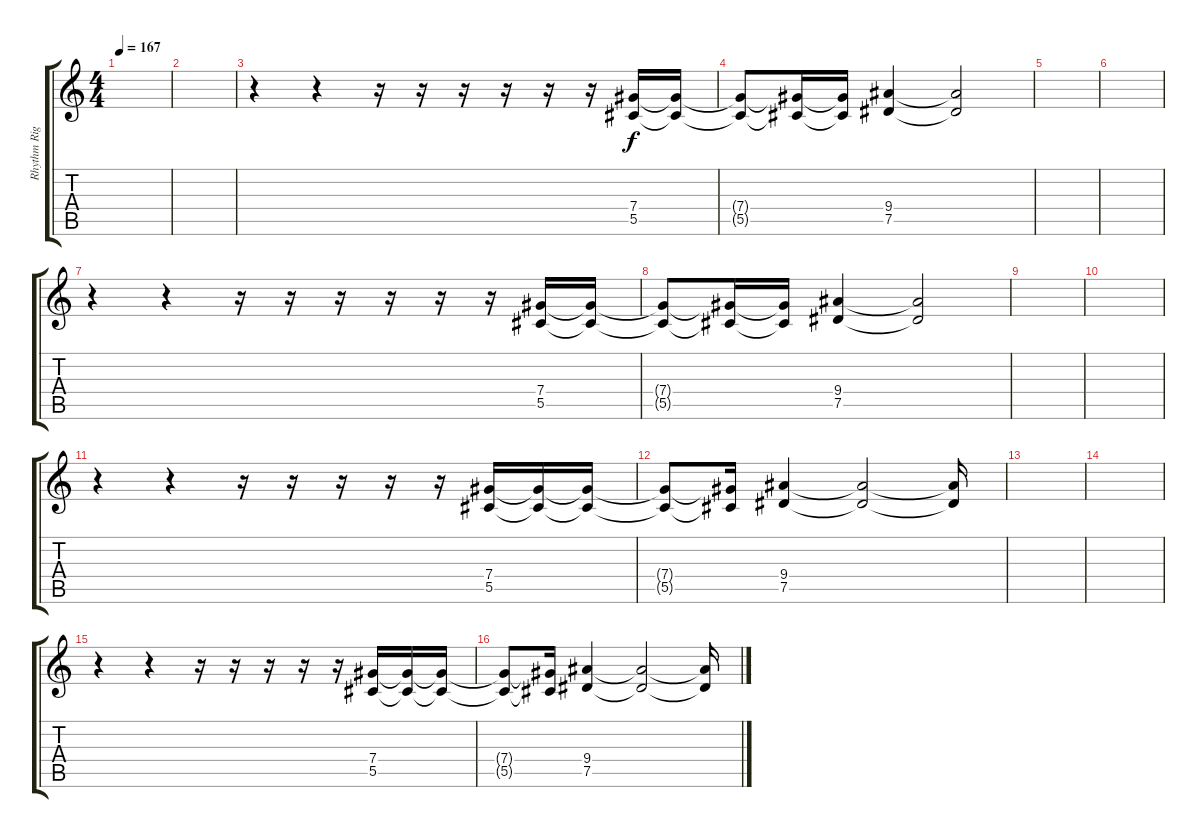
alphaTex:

\track ("Rhythm Right" "Rhythm Rig") {instrument distortionguitar}
\staff {score tabs}
\tuning (Eb4 Bb3 Gb3 Db3 Ab2 Eb2) {hide}
\ts (4 4)
\tempo 167
\clef g2
\ks c
|
|
r.4 r.4 r.16 r.16 r.16 r.16 r.16 r.16 (7.4 5.5).16 (7.4{t} 5.5{t}).16 |
(7.4{t} 5.5{t}).8 (7.4{t} 5.5{t}).16 (7.4{t} 5.5{t}).16 (9.4 7.5).4 (9.4{t} 7.5{t}).2 |
|
|
r.4 r.4 r.16 r.16 r.16 r.16 r.16 r.16 (7.4 5.5).16 (7.4{t} 5.5{t}).16 |
(7.4{t} 5.5{t}).8 (7.4{t} 5.5{t}).16 (7.4{t} 5.5{t}).16 (9.4 7.5).4 (9.4{t} 7.5{t}).2 |
|
|
r.4 r.4 r.16 r.16 r.16 r.16 r.16 (7.4 5.5).16 (7.4{t} 5.5{t}).16 (7.4{t} 5.5{t}).16 |
(7.4{t} 5.5{t}).8 (7.4{t} 5.5{t}).16 (9.4 7.5).4 (9.4{t} 7.5{t}).2 (9.4{t} 7.5{t}).16 |
|
|
r.4 r.4 r.16 r.16 r.16 r.16 r.16 (7.4 5.5).16 (7.4{t} 5.5{t}).16 (7.4{t} 5.5{t}).16 |
(7.4{t} 5.5{t}).8 (7.4{t} 5.5{t}).16 (9.4 7.5).4 (9.4{t} 7.5{t}).2 (9.4{t} 7.5{t}).16
